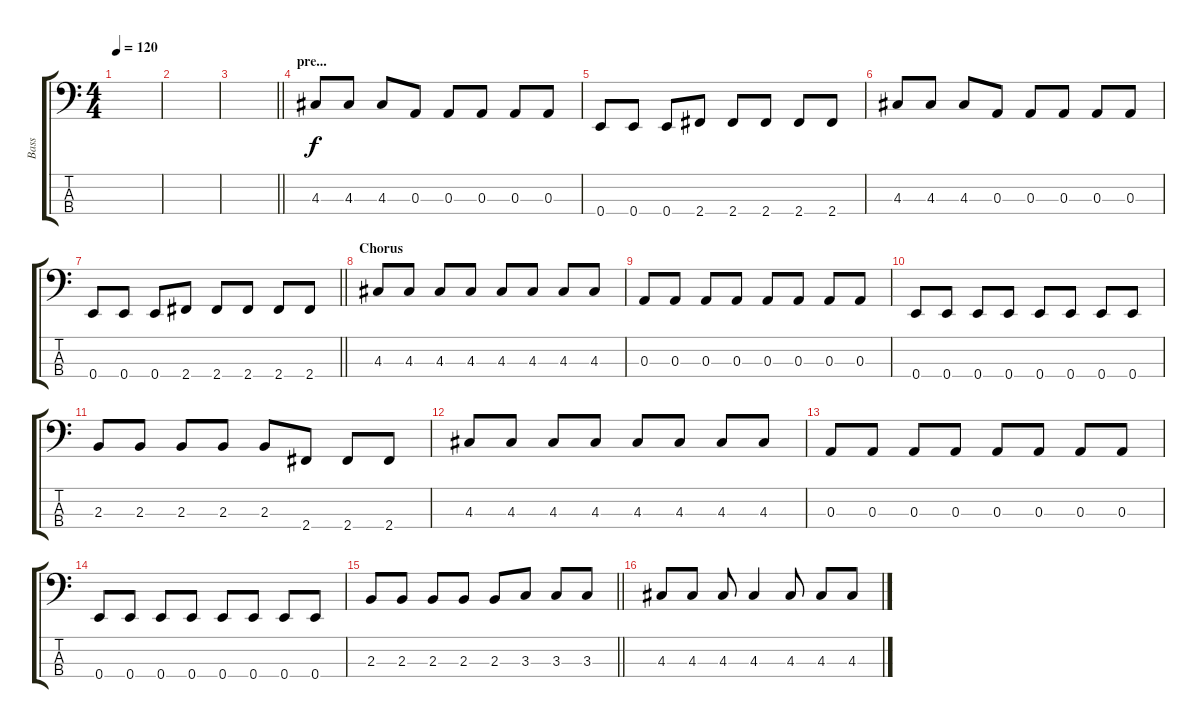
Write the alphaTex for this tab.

\track ("Bass" "Bass") {instrument electricbassfinger}
\staff {score tabs}
\tuning (G2 D2 A1 E1) {hide}
\ts (4 4)
\tempo 120
\clef f4
\ks c
|
|
\barLineRight lightlight
|
\section ("" "pre...")
4.3.8 4.3.8 4.3.8 0.3.8 0.3.8 0.3.8 0.3.8 0.3.8 |
0.4.8 0.4.8 0.4.8 2.4.8 2.4.8 2.4.8 2.4.8 2.4.8 |
4.3.8 4.3.8 4.3.8 0.3.8 0.3.8 0.3.8 0.3.8 0.3.8 |
\barLineRight lightlight
0.4.8 0.4.8 0.4.8 2.4.8 2.4.8 2.4.8 2.4.8 2.4.8 |
\section ("" "Chorus")
4.3.8 4.3.8 4.3.8 4.3.8 4.3.8 4.3.8 4.3.8 4.3.8 |
0.3.8 0.3.8 0.3.8 0.3.8 0.3.8 0.3.8 0.3.8 0.3.8 |
0.4.8 0.4.8 0.4.8 0.4.8 0.4.8 0.4.8 0.4.8 0.4.8 |
2.3.8 2.3.8 2.3.8 2.3.8 2.3.8 2.4.8 2.4.8 2.4.8 |
4.3.8 4.3.8 4.3.8 4.3.8 4.3.8 4.3.8 4.3.8 4.3.8 |
0.3.8 0.3.8 0.3.8 0.3.8 0.3.8 0.3.8 0.3.8 0.3.8 |
0.4.8 0.4.8 0.4.8 0.4.8 0.4.8 0.4.8 0.4.8 0.4.8 |
\barLineRight lightlight
2.3.8 2.3.8 2.3.8 2.3.8 2.3.8 3.3.8 3.3.8 3.3.8 |
\section ("" "")
4.3.8 4.3.8 4.3.8 4.3.4 4.3.8 4.3.8 4.3.8
